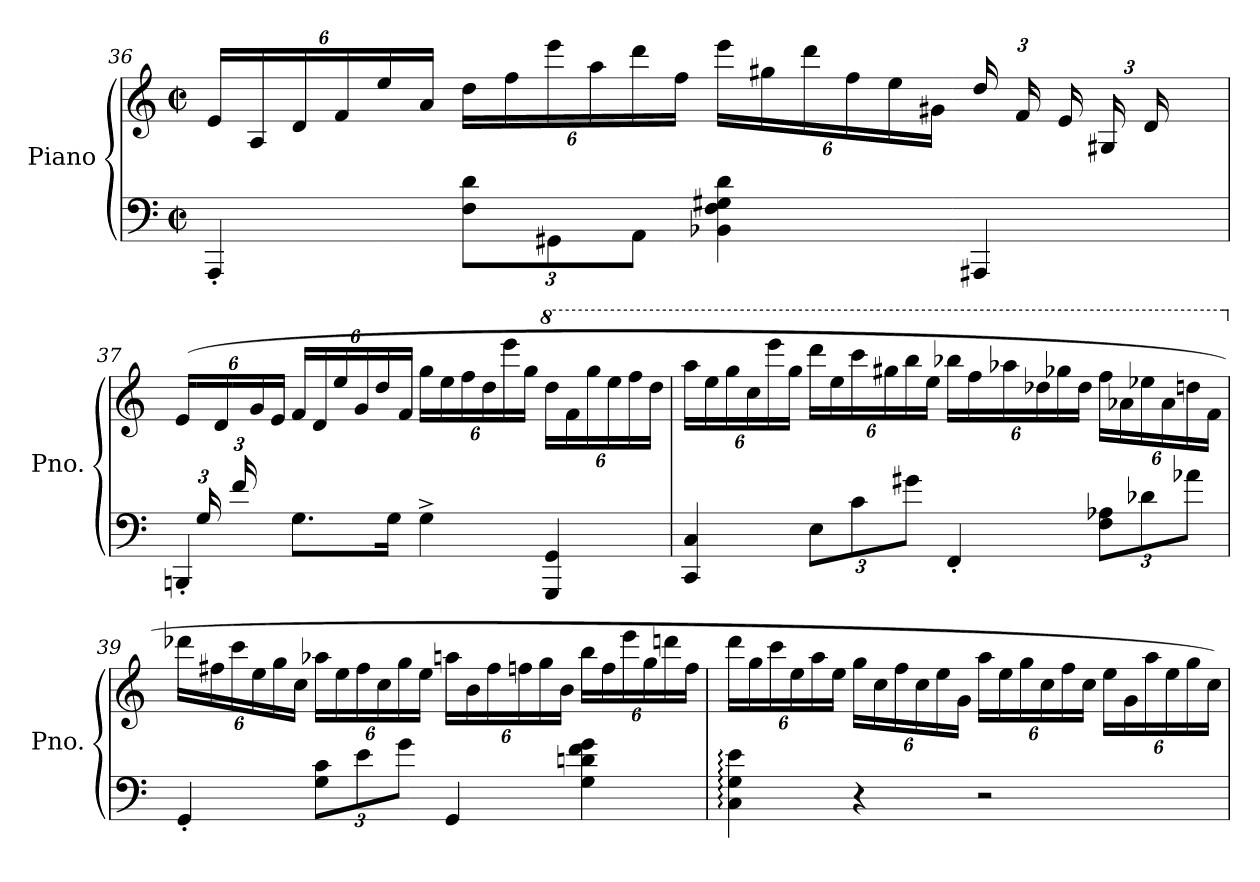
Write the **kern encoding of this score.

**kern	**kern
*part1	*part1
*staff2	*staff1
*I"Piano	*
*I'Pno.	*
*clefF4	*clefG2
*k[]	*k[]
*M2/2	*M2/2
*met(c|)	*met(c|)
=36	=36
*^	*
*	*	*Xbrackettup
24%23ryy	4AAA'/	(>24e/LL
.	.	24A/
.	.	24d/
.	.	24f/
.	.	24ee/
.	.	24a/JJ
*	*Xbrackettup	*
.	12F\ 12d\L	24dd\LL
.	.	24ff\
.	12GG#X\	24eee\
.	.	24aa\
.	12AA\J	24ddd\
.	.	24ff\JJ
.	4BB-X\ 4F\ 4G#X\ 4d\	24eee\LL
.	.	24gg#X\
.	.	24ddd\
.	.	24ff\
.	.	24ee\
.	.	24g#X\JJ
.	4AAA#X/	24dd/LL
.	.	24f/
.	.	24e/
.	.	24G#X/
.	.	24d/
24F/JJ)	.	24ryy
!!LO:LB:g=z
=37	=37	=37
24ryy	4BBBn'/	(>24e/LL
24G/	.	24ryy
24ryy	.	24d/
24f/	.	24ryy
6%5ryy	.	24g/
.	.	24e/JJ
.	8.G\L	24f/LL
.	.	24d/
.	.	24ee/
.	.	24g/
.	.	24dd/
.	16G\Jk	.
.	.	24f/JJ
.	4G^\	24gg\LL
.	.	24ee\
.	.	24ff\
.	.	24dd\
.	.	24eee\
.	.	24gg\JJ
*	*	*8va
.	4GGG/ 4GG/	24ddd\LL
.	.	24ff\
.	.	24ggg\
.	.	24eee\
.	.	24fff\
.	.	24ddd\JJ
*v	*v	*
=38	=38
4CC/ 4C/	24aaa\LL
.	24eee\
.	24ggg\
.	24ccc\
.	24eeee\
.	24ggg\JJ
12E\L	24dddd\LL
.	24eee\
12c\	24cccc\
.	24ggg#X\
12g#X\J	24bbb\
.	24eee\JJ
4FF'/	24bbb-X\LL
.	24fff\
.	24aaa-X\
.	24ddd-X\
.	24ggg-X\
.	24ddd-\JJ
12F\ 12A-X\L	24fff\LL
.	24aa-X\
12d-X\	24eee-X\
.	24aa-\
12a-X\J	24dddn\
.	24ff\JJ
!!LO:LB:g=z
=39	=39
*	*X8va
4GG'/	24ddd-X\LL
.	24ff#X\
.	24ccc\
.	24ee\
.	24gg\
.	24cc\JJ
12G\ 12c\L	24aa-X\LL
.	24ee\
12e\	24ff#\
.	24cc\
12g\J	24gg\
.	24ee\JJ
4GG/	24aan\LL
.	24b\
.	24ff#\
.	24ffn\
.	24gg\
.	24b\JJ
4G\ 4dn\ 4f\ 4g\	24bb\LL
.	24ff\
.	24eee\
.	24gg\
.	24dddn\
.	24ff\JJ
=40	=40
4C\: 4G\: 4e\:	24ddd\LL
.	24gg\
.	24ccc\
.	24ee\
.	24aa\
.	24ee\JJ
4r	24gg\LL
.	24cc\
.	24ff\
.	24cc\
.	24ee\
.	24g\JJ
2r	24aa\LL
.	24ee\
.	24gg\
.	24cc\
.	24ff\
.	24cc\JJ
.	24ee\LL
.	24g\
.	24aa\
.	24ee\
.	24gg\
.	24cc\JJ)
=	=
*-	*-
